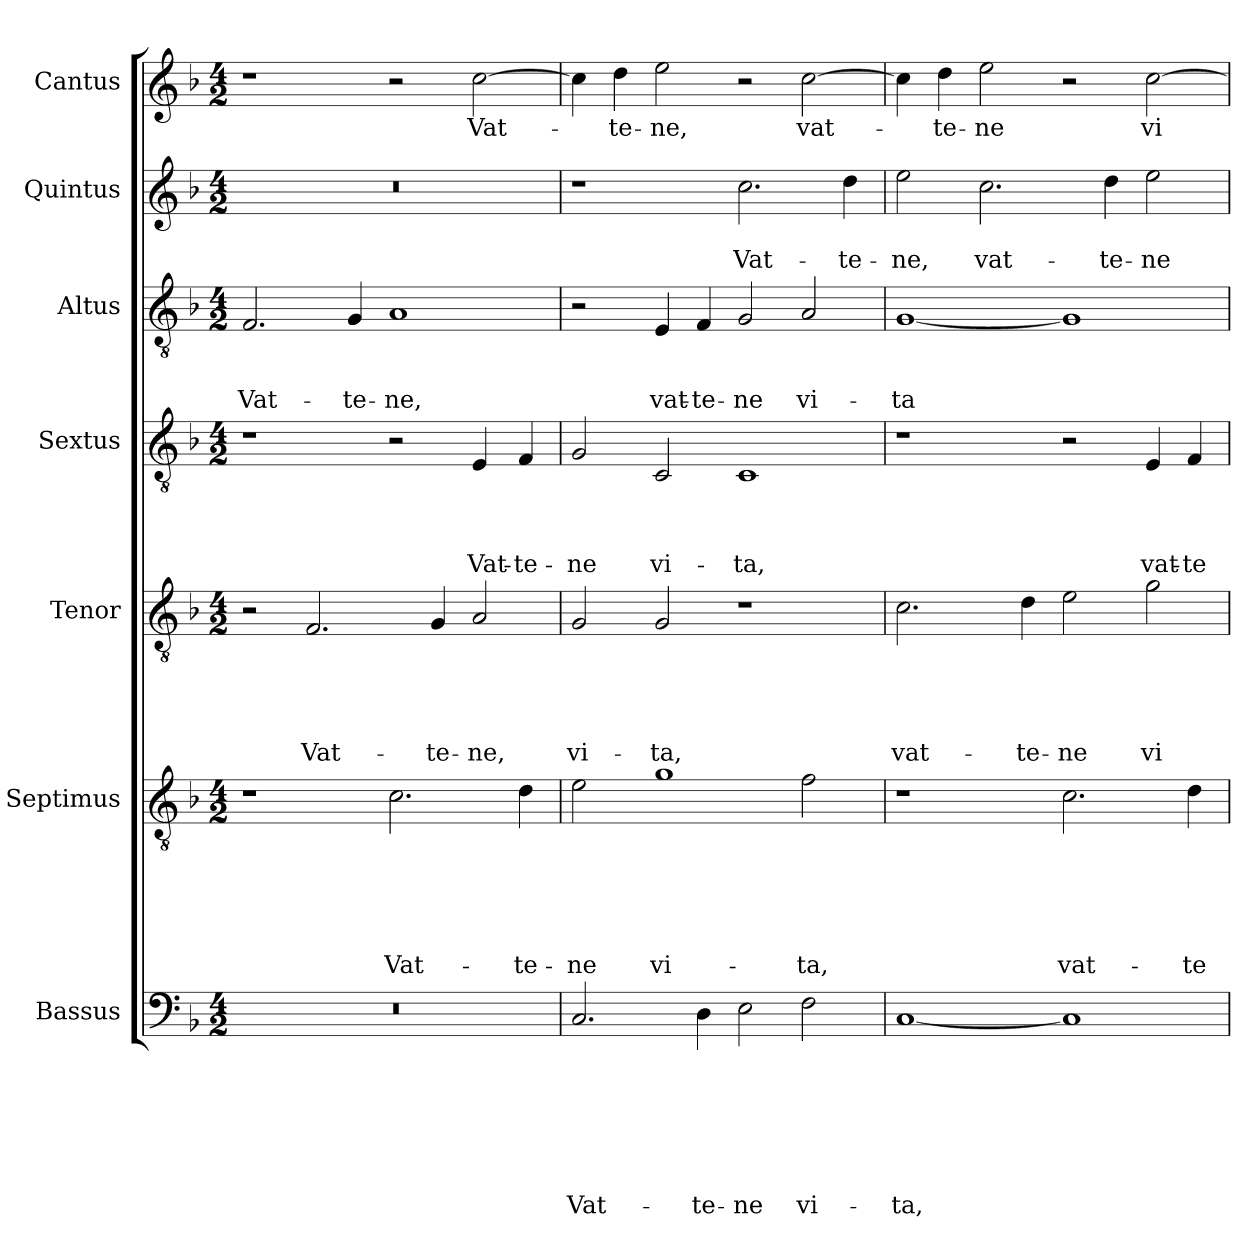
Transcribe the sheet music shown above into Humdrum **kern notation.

**kern	**text	**text	**text	**text	**text	**text	**text	**kern	**text	**text	**text	**text	**text	**text	**kern	**text	**text	**text	**text	**text	**kern	**text	**text	**text	**text	**kern	**text	**text	**text	**kern	**text	**text	**kern	**text
*part7	*part7	*part7	*part7	*part7	*part7	*part7	*part7	*part6	*part6	*part6	*part6	*part6	*part6	*part6	*part5	*part5	*part5	*part5	*part5	*part5	*part4	*part4	*part4	*part4	*part4	*part3	*part3	*part3	*part3	*part2	*part2	*part2	*part1	*part1
*staff7	*staff7	*staff7	*staff7	*staff7	*staff7	*staff7	*staff7	*staff6	*staff6	*staff6	*staff6	*staff6	*staff6	*staff6	*staff5	*staff5	*staff5	*staff5	*staff5	*staff5	*staff4	*staff4	*staff4	*staff4	*staff4	*staff3	*staff3	*staff3	*staff3	*staff2	*staff2	*staff2	*staff1	*staff1
*I"Bassus	*	*	*	*	*	*	*	*I"Septimus	*	*	*	*	*	*	*I"Tenor	*	*	*	*	*	*I"Sextus	*	*	*	*	*I"Altus	*	*	*	*I"Quintus	*	*	*I"Cantus	*
*clefF4	*	*	*	*	*	*	*	*clefGv2	*	*	*	*	*	*	*clefGv2	*	*	*	*	*	*clefGv2	*	*	*	*	*clefGv2	*	*	*	*clefG2	*	*	*clefG2	*
*k[b-]	*	*	*	*	*	*	*	*k[b-]	*	*	*	*	*	*	*k[b-]	*	*	*	*	*	*k[b-]	*	*	*	*	*k[b-]	*	*	*	*k[b-]	*	*	*k[b-]	*
*F:	*	*	*	*	*	*	*	*F:	*	*	*	*	*	*	*F:	*	*	*	*	*	*F:	*	*	*	*	*F:	*	*	*	*F:	*	*	*F:	*
*M4/2	*	*	*	*	*	*	*	*M4/2	*	*	*	*	*	*	*M4/2	*	*	*	*	*	*M4/2	*	*	*	*	*M4/2	*	*	*	*M4/2	*	*	*M4/2	*
=1	=1	=1	=1	=1	=1	=1	=1	=1	=1	=1	=1	=1	=1	=1	=1	=1	=1	=1	=1	=1	=1	=1	=1	=1	=1	=1	=1	=1	=1	=1	=1	=1	=1	=1
!	!	!	!	!	!	!	!	!	!	!	!	!	!	!	!	!	!	!	!	!	!	!	!	!	!	!	!	!	!LO:LY:b	!	!	!	!	!
0r	.	.	.	.	.	.	.	1r	.	.	.	.	.	.	2r	.	.	.	.	.	1r	.	.	.	.	2.F/	.	.	Vat-	0r	.	.	1r	.
!	!	!	!	!	!	!	!	!	!	!	!	!	!	!	!	!	!	!	!	!LO:LY:b	!	!	!	!	!	!	!	!	!	!	!	!	!	!
.	.	.	.	.	.	.	.	.	.	.	.	.	.	.	2.F/	.	.	.	.	Vat-	.	.	.	.	.	.	.	.	.	.	.	.	.	.
!	!	!	!	!	!	!	!	!	!	!	!	!	!	!	!	!	!	!	!	!	!	!	!	!	!	!	!	!	!LO:LY:b	!	!	!	!	!
.	.	.	.	.	.	.	.	.	.	.	.	.	.	.	.	.	.	.	.	.	.	.	.	.	.	4G/	.	.	-te-	.	.	.	.	.
!	!	!	!	!	!	!	!	!	!	!	!	!	!	!LO:LY:b	!	!	!	!	!	!	!	!	!	!	!	!	!	!	!LO:LY:b	!	!	!	!	!
.	.	.	.	.	.	.	.	2.c\	.	.	.	.	.	Vat-	.	.	.	.	.	.	2r	.	.	.	.	1A	.	.	-ne,	.	.	.	2r	.
!	!	!	!	!	!	!	!	!	!	!	!	!	!	!	!	!	!	!	!	!LO:LY:b	!	!	!	!	!	!	!	!	!	!	!	!	!	!
.	.	.	.	.	.	.	.	.	.	.	.	.	.	.	4G/	.	.	.	.	-te-	.	.	.	.	.	.	.	.	.	.	.	.	.	.
!	!	!	!	!	!	!	!	!	!	!	!	!	!	!	!	!	!	!	!	!LO:LY:b	!	!	!	!	!LO:LY:b	!	!	!	!	!	!	!	!	!LO:LY:b
.	.	.	.	.	.	.	.	.	.	.	.	.	.	.	2A/	.	.	.	.	-ne,	4E/	.	.	.	Vat-	.	.	.	.	.	.	.	[>2cc\	Vat-
!	!	!	!	!	!	!	!	!	!	!	!	!	!	!LO:LY:b	!	!	!	!	!	!	!	!	!	!	!LO:LY:b	!	!	!	!	!	!	!	!	!
.	.	.	.	.	.	.	.	4d\	.	.	.	.	.	-te-	.	.	.	.	.	.	4F/	.	.	.	-te-	.	.	.	.	.	.	.	.	.
=2	=2	=2	=2	=2	=2	=2	=2	=2	=2	=2	=2	=2	=2	=2	=2	=2	=2	=2	=2	=2	=2	=2	=2	=2	=2	=2	=2	=2	=2	=2	=2	=2	=2	=2
!	!	!	!	!	!	!	!LO:LY:b	!	!	!	!	!	!	!LO:LY:b	!	!	!	!	!	!LO:LY:b	!	!	!	!	!LO:LY:b	!	!	!	!	!	!	!	!	!
2.C/	.	.	.	.	.	.	Vat-	2e\	.	.	.	.	.	-ne	2G/	.	.	.	.	vi-	2G/	.	.	.	-ne	2r	.	.	.	1r	.	.	4cc\]	.
!	!	!	!	!	!	!	!	!	!	!	!	!	!	!	!	!	!	!	!	!	!	!	!	!	!	!	!	!	!	!	!	!	!	!LO:LY:b
.	.	.	.	.	.	.	.	.	.	.	.	.	.	.	.	.	.	.	.	.	.	.	.	.	.	.	.	.	.	.	.	.	4dd\	-te-
!	!	!	!	!	!	!	!	!	!	!	!	!	!	!LO:LY:b	!	!	!	!	!	!LO:LY:b	!	!	!	!	!LO:LY:b	!	!	!	!LO:LY:b	!	!	!	!	!LO:LY:b
.	.	.	.	.	.	.	.	1g	.	.	.	.	.	vi-	2G/	.	.	.	.	-ta,	2C/	.	.	.	vi-	4E/	.	.	vat-	.	.	.	2ee\	-ne,
!	!	!	!	!	!	!	!LO:LY:b	!	!	!	!	!	!	!	!	!	!	!	!	!	!	!	!	!	!	!	!	!	!LO:LY:b	!	!	!	!	!
4D\	.	.	.	.	.	.	-te-	.	.	.	.	.	.	.	.	.	.	.	.	.	.	.	.	.	.	4F/	.	.	-te-	.	.	.	.	.
!	!	!	!	!	!	!	!LO:LY:b	!	!	!	!	!	!	!	!	!	!	!	!	!	!	!	!	!	!LO:LY:b	!	!	!	!LO:LY:b	!	!	!LO:LY:b	!	!
2E\	.	.	.	.	.	.	-ne	.	.	.	.	.	.	.	1r	.	.	.	.	.	1C	.	.	.	-ta,	2G/	.	.	-ne	2.cc\	.	Vat-	2r	.
!	!	!	!	!	!	!	!LO:LY:b	!	!	!	!	!	!	!LO:LY:b	!	!	!	!	!	!	!	!	!	!	!	!	!	!	!LO:LY:b	!	!	!	!	!LO:LY:b
2F\	.	.	.	.	.	.	vi-	2f\	.	.	.	.	.	-ta,	.	.	.	.	.	.	.	.	.	.	.	2A/	.	.	vi-	.	.	.	[>2cc\	vat-
!	!	!	!	!	!	!	!	!	!	!	!	!	!	!	!	!	!	!	!	!	!	!	!	!	!	!	!	!	!	!	!	!LO:LY:b	!	!
.	.	.	.	.	.	.	.	.	.	.	.	.	.	.	.	.	.	.	.	.	.	.	.	.	.	.	.	.	.	4dd\	.	-te-	.	.
=3	=3	=3	=3	=3	=3	=3	=3	=3	=3	=3	=3	=3	=3	=3	=3	=3	=3	=3	=3	=3	=3	=3	=3	=3	=3	=3	=3	=3	=3	=3	=3	=3	=3	=3
!	!	!	!	!	!	!	!LO:LY:b	!	!	!	!	!	!	!	!	!	!	!	!	!LO:LY:b	!	!	!	!	!	!	!	!	!LO:LY:b	!	!	!LO:LY:b	!	!
[<1C	.	.	.	.	.	.	-ta,	1r	.	.	.	.	.	.	2.c\	.	.	.	.	vat-	1r	.	.	.	.	[<1G	.	.	-ta	2ee\	.	-ne,	4cc\]	.
!	!	!	!	!	!	!	!	!	!	!	!	!	!	!	!	!	!	!	!	!	!	!	!	!	!	!	!	!	!	!	!	!	!	!LO:LY:b
.	.	.	.	.	.	.	.	.	.	.	.	.	.	.	.	.	.	.	.	.	.	.	.	.	.	.	.	.	.	.	.	.	4dd\	-te-
!	!	!	!	!	!	!	!	!	!	!	!	!	!	!	!	!	!	!	!	!	!	!	!	!	!	!	!	!	!	!	!	!LO:LY:b	!	!LO:LY:b
.	.	.	.	.	.	.	.	.	.	.	.	.	.	.	.	.	.	.	.	.	.	.	.	.	.	.	.	.	.	2.cc\	.	vat-	2ee\	-ne
!	!	!	!	!	!	!	!	!	!	!	!	!	!	!	!	!	!	!	!	!LO:LY:b	!	!	!	!	!	!	!	!	!	!	!	!	!	!
.	.	.	.	.	.	.	.	.	.	.	.	.	.	.	4d\	.	.	.	.	-te-	.	.	.	.	.	.	.	.	.	.	.	.	.	.
!	!	!	!	!	!	!	!	!	!	!	!	!	!	!LO:LY:b	!	!	!	!	!	!LO:LY:b	!	!	!	!	!	!	!	!	!	!	!	!	!	!
1C]	.	.	.	.	.	.	.	2.c\	.	.	.	.	.	vat-	2e\	.	.	.	.	-ne	2r	.	.	.	.	1G]	.	.	.	.	.	.	2r	.
!	!	!	!	!	!	!	!	!	!	!	!	!	!	!	!	!	!	!	!	!	!	!	!	!	!	!	!	!	!	!	!	!LO:LY:b	!	!
.	.	.	.	.	.	.	.	.	.	.	.	.	.	.	.	.	.	.	.	.	.	.	.	.	.	.	.	.	.	4dd\	.	-te-	.	.
!	!	!	!	!	!	!	!	!	!	!	!	!	!	!	!	!	!	!	!	!LO:LY:b	!	!	!	!	!LO:LY:b	!	!	!	!	!	!	!LO:LY:b	!	!LO:LY:b
.	.	.	.	.	.	.	.	.	.	.	.	.	.	.	2g\	.	.	.	.	vi-	4E/	.	.	.	vat-	.	.	.	.	2ee\	.	-ne	[>2cc\	vi-
!	!	!	!	!	!	!	!	!	!	!	!	!	!	!LO:LY:b	!	!	!	!	!	!	!	!	!	!	!LO:LY:b	!	!	!	!	!	!	!	!	!
.	.	.	.	.	.	.	.	4d\	.	.	.	.	.	-te-	.	.	.	.	.	.	4F/	.	.	.	-te-	.	.	.	.	.	.	.	.	.
=	=	=	=	=	=	=	=	=	=	=	=	=	=	=	=	=	=	=	=	=	=	=	=	=	=	=	=	=	=	=	=	=	=	=
*-	*-	*-	*-	*-	*-	*-	*-	*-	*-	*-	*-	*-	*-	*-	*-	*-	*-	*-	*-	*-	*-	*-	*-	*-	*-	*-	*-	*-	*-	*-	*-	*-	*-	*-
